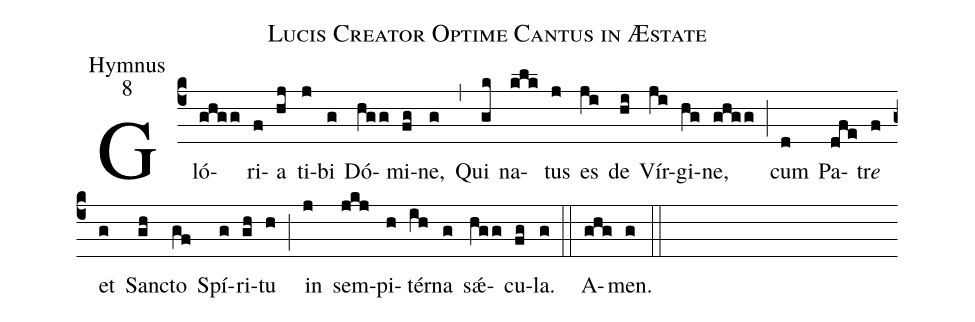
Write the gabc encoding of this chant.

name:Lucis Creator Optime Cantus in Æstate;
office-part: Hymnus;
mode: 8;
annotation: Hymnus;
annotation: 8;
%%
(c4) Gló(ghgg)ri(f)a(hj) ti(j)bi(g) Dó(hgg)mi(fg)ne,(g) (,) Qui(gk) na(klk)tus(j) es(ji) de(hi) Vír(ji)gi(hg)ne,(ghgg) (;) cum(d) Pa(dfe)tr<i>e</i>(f) et(g) San(gh)cto(gf) Spí(g)ri(gh)tu(h) (;) in(j) sem(jkj)pi(h)tér(ih)na(g) sǽ(hgg)cu(fg)la.(g) (::) A(ghg)men.(g) (::)
